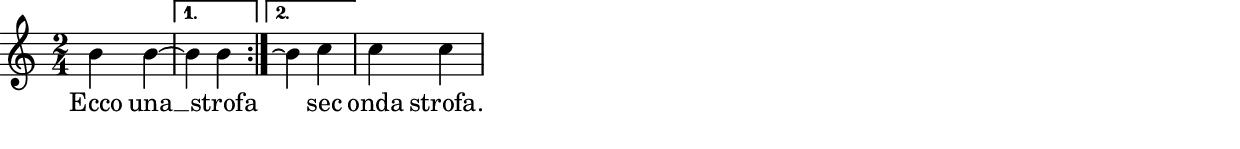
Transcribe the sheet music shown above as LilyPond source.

%% Generated by lilypond-book
%% Options: [exampleindent=10.16\mm,indent=0\mm,line-width=160\mm,paper-height=845.047\pt,paper-width=597.508\pt,papersize='(cons (* 597.508 pt) (* 845.047 pt)),quote]
\include "lilypond-book-preamble.ly"


% ****************************************************************
% Start cut-&-pastable-section
% ****************************************************************

#(ly:set-option 'eps-box-padding 3.000000)



\paper {
  #(set-paper-size '(cons (* 597.508 pt) (* 845.047 pt)))
  indent = 0\mm
  line-width = 160\mm
  % offset the left padding, also add 1mm as lilypond creates cropped
  % images with a little space on the right
  line-width = #(- line-width (* mm  3.000000) (* mm 1))
  line-width = 160\mm - 2.0 * 10.16\mm
  % offset the left padding, also add 1mm as lilypond creates cropped
  % images with a little space on the right
  line-width = #(- line-width (* mm  3.000000) (* mm 1))
}

\layout {
  
}




% ****************************************************************
% ly snippet:
% ****************************************************************
\sourcefileline 1545
\score {
  <<
    \new Staff {
      \time 2/4
      \new Voice = "melody" {
  \relative {
    \set melismaBusyProperties = #'()
    \repeat volta 2 { b'4 b ~}
    \alternative {
      \volta 1 { b b }
      \volta 2 { b \repeatTie c }
    }
    \unset melismaBusyProperties
    c4 c
  }
      }
    }
    \new Lyrics {
      \lyricsto "melody" {
  \repeat volta 2 { Ecco una __ }
  \alternative {
    \volta 1 { \skip 1 strofa }
    \volta 2 { \skip 1 sec }
  }
  onda strofa.
      }
    }
  >>
}


% ****************************************************************
% end ly snippet
% ****************************************************************
